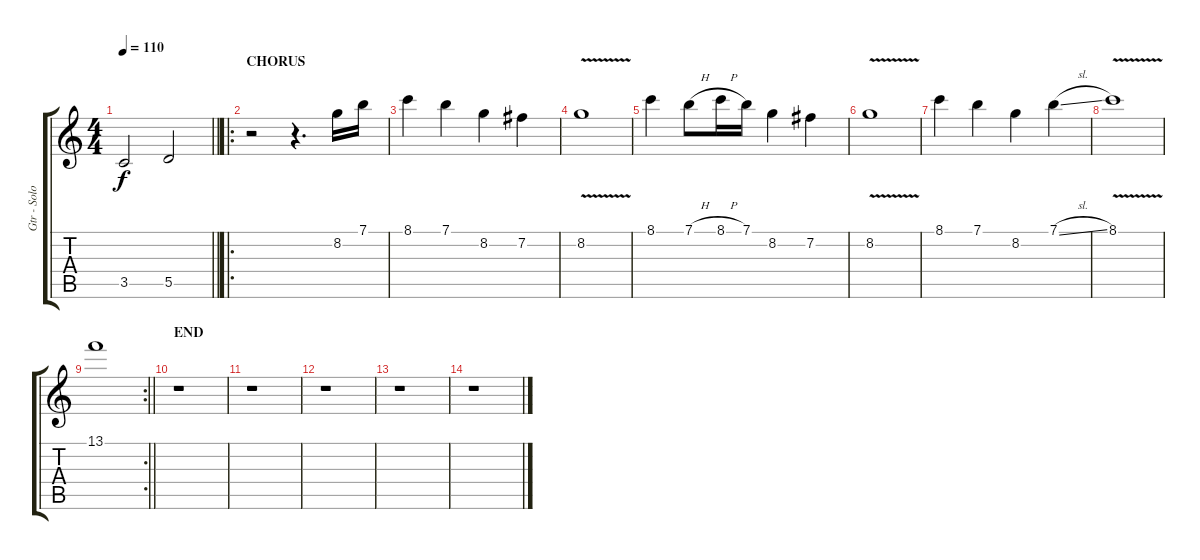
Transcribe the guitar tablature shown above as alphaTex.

\track ("Gtr - Solo" "Gtr - Solo") {instrument overdrivenguitar}
\staff {score tabs}
\tuning (E4 B3 G3 D3 A2 E2) {hide}
\ts (4 4)
\tempo 110
\clef g2
\barLineRight lightlight
\ks aminor
3.5.2{dy f} 5.5.2 |
\ro
\section ("" "CHORUS")
r.2 r.4{d} 8.2.16 7.1.16 |
8.1.4 7.1.4 8.2.4 7.2.4 |
8.2{v}.1 |
8.1.4 7.1{h}.8 8.1{h}.16 7.1.16 8.2.4 7.2.4 |
8.2{v}.1 |
8.1.4 7.1.4 8.2.4 7.1{sl}.4 |
8.1{v}.1 |
\rc 2
\barLineRight lightlight
13.1.1 |
\section ("" "END")
r.1 |
r.1 |
r.1 |
r.1 |
r.1
